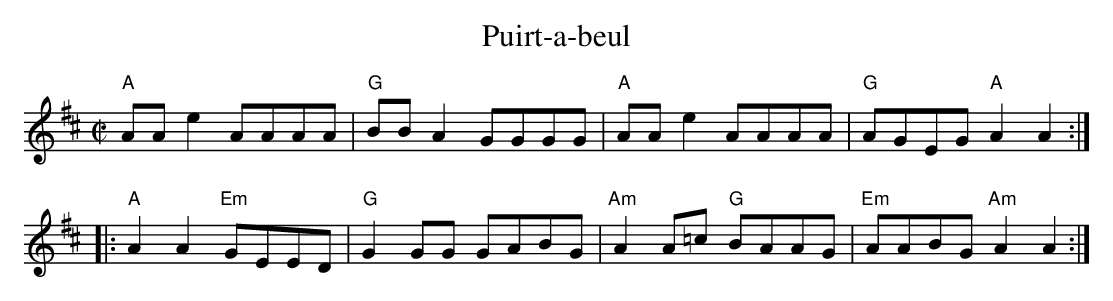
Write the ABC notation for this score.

X:1
T:Puirt-a-beul
M:C|
L:1/8
K:D
"A"AAe2 AAAA|"G"BBA2 GGGG|"A"AAe2 AAAA|"G"AGEG "A"A2A2:|
|:"A"A2A2 "Em"GEED|"G"G2GG GABG|"Am"A2A=c "G"BAAG|"Em"AABG "Am"A2A2:|
